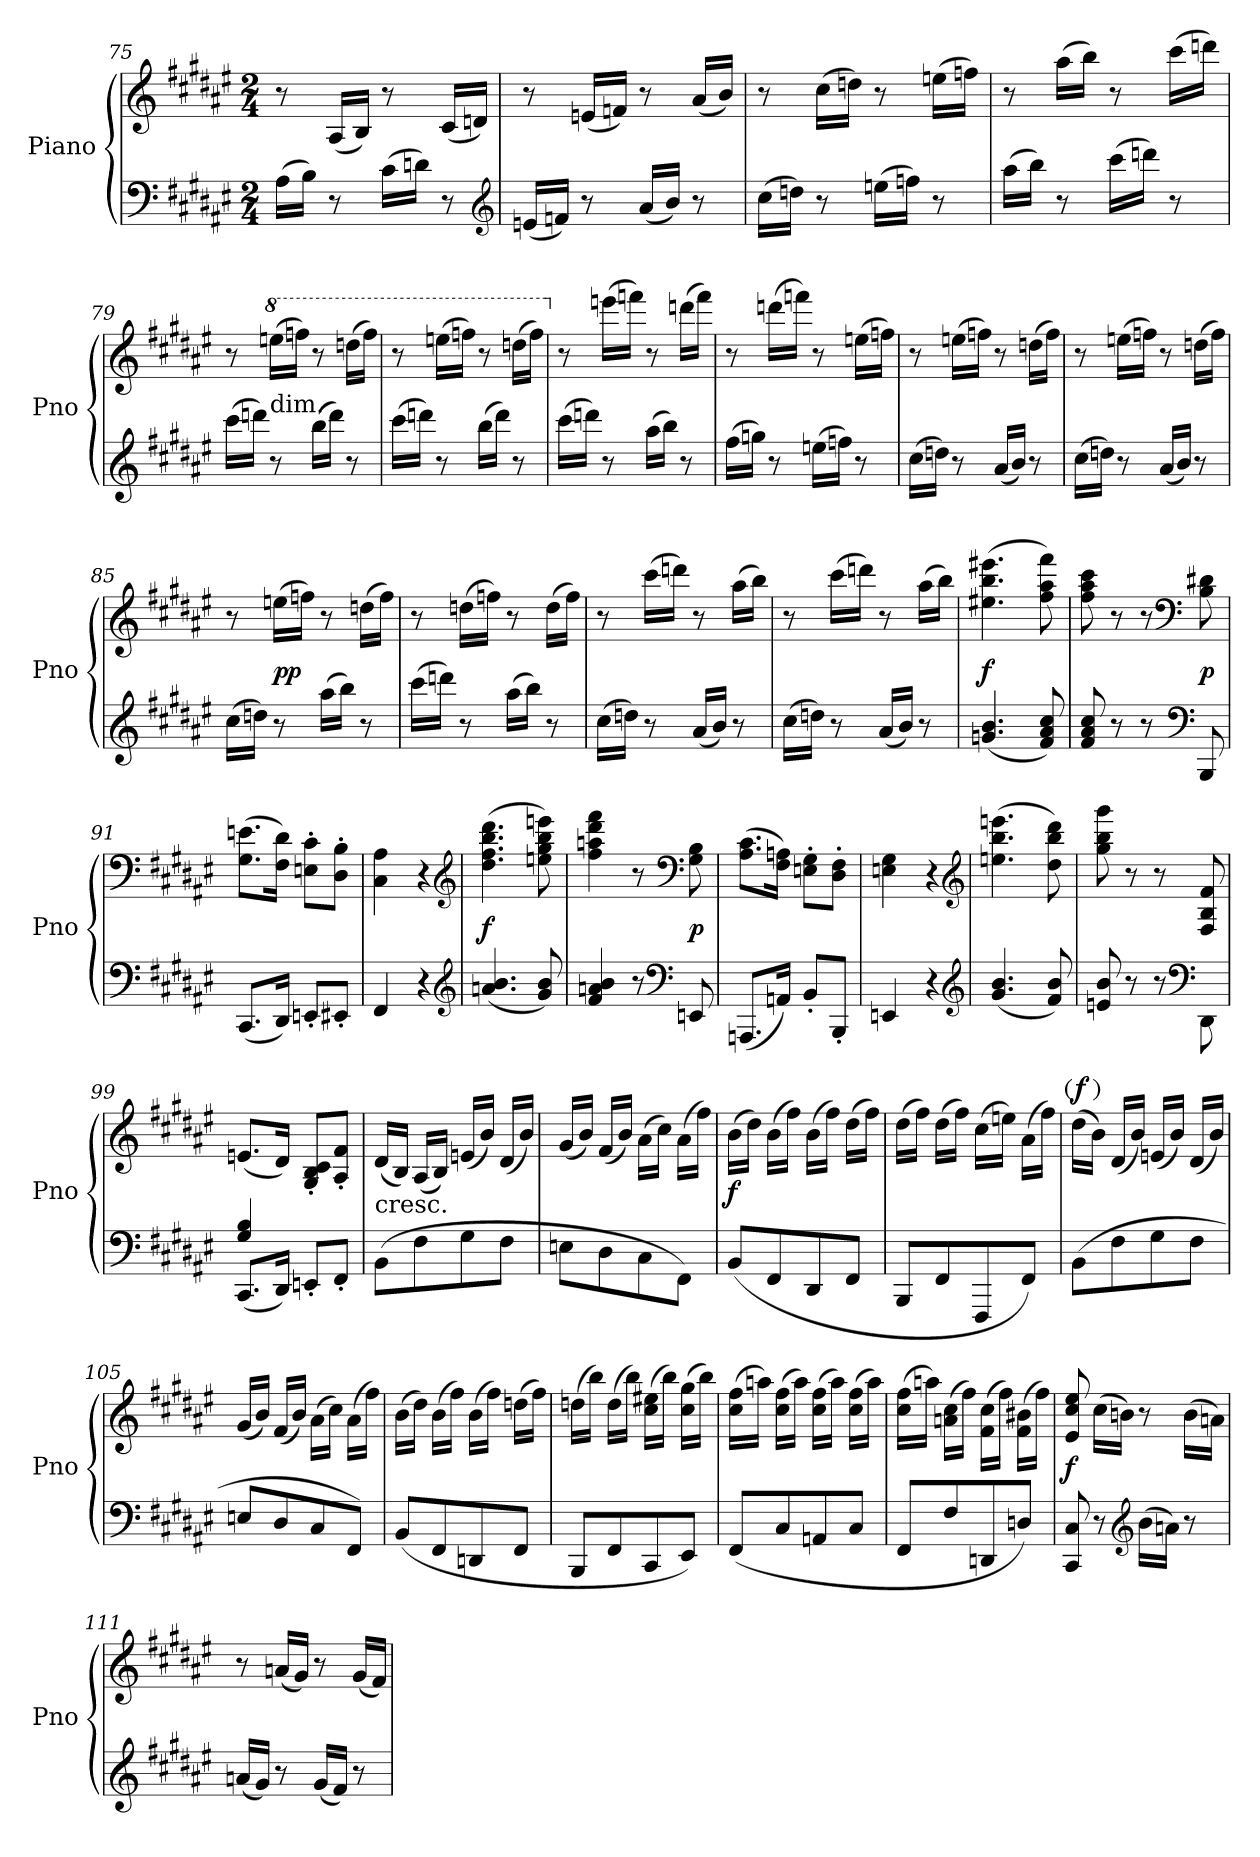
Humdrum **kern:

**kern	**kern	**dynam
*part1	*part1	*part1
*staff2	*staff1	*staff1/2
*I"Piano	*	*
*I'Pno	*	*
*clefF4	*clefG2	*
*k[f#c#g#d#a#e#]	*k[f#c#g#d#a#e#]	*
*F#:	*F#:	*
*M2/4	*M2/4	*
=75	=75	=75
(16A#LL	8r	.
16BJJ)	.	.
8r	(16A#LL	.
.	16BJJ)	.
(16c#LL	8r	.
16dnJJ)	.	.
8r	(16c#LL	.
.	16dnJJ)	.
*clefG2	*	*
=76	=76	=76
(16enLL	8r	.
16fnJJ)	.	.
8r	(16enLL	.
.	16fnJJ)	.
(16a#LL	8r	.
16bJJ)	.	.
8r	(16a#LL	.
.	16bJJ)	.
=77	=77	=77
(16cc#LL	8r	.
16ddnJJ)	.	.
8r	(16cc#LL	.
.	16ddnJJ)	.
(16eenLL	8r	.
16ffnJJ)	.	.
8r	(16eenLL	.
.	16ffnJJ)	.
=78	=78	=78
(16aa#LL	8r	.
16bbJJ)	.	.
8r	(16aa#LL	.
.	16bbJJ)	.
(16ccc#LL	8r	.
16dddnJJ)	.	.
8r	(16ccc#LL	.
.	16dddnJJ)	.
=79	=79	=79
(16ccc#LL	8r	.
16dddnJJ)	.	.
*	*8va	*
!	!LO:TX:c:t=dim.	!
8r	(16eeenLL	.
.	16fffnJJ)	.
(16bbLL	8r	.
16dddJJ)	.	.
8r	(16dddnLL	.
.	16fffJJ)	.
=80	=80	=80
(16ccc#LL	8r	.
16dddnJJ)	.	.
8r	(16eeenLL	.
.	16fffnJJ)	.
(16bbLL	8r	.
16dddJJ)	.	.
8r	(16dddnLL	.
.	16fffJJ)	.
=81	=81	=81
*	*X8va	*
(16ccc#LL	8r	.
16dddnJJ)	.	.
8r	(16eeenLL	.
.	16fffnJJ)	.
(16aa#LL	8r	.
16bbJJ)	.	.
8r	(16dddnLL	.
.	16fffJJ)	.
=82	=82	=82
(16ff#LL	8r	.
16ggnJJ)	.	.
8r	(16dddnLL	.
.	16fffnJJ)	.
(16eenLL	8r	.
16ffnJJ)	.	.
8r	(16eenLL	.
.	16ffnJJ)	.
=83	=83	=83
(16cc#LL	8r	.
16ddnJJ)	.	.
8r	(16eenLL	.
.	16ffnJJ)	.
(16a#LL	8r	.
16bJJ)	.	.
8r	(16ddnLL	.
.	16ffJJ)	.
=84	=84	=84
(16cc#LL	8r	.
16ddnJJ)	.	.
8r	(16eenLL	.
.	16ffnJJ)	.
(16a#LL	8r	.
16bJJ)	.	.
8r	(16ddnLL	.
.	16ffJJ)	.
=85	=85	=85
(16cc#LL	8r	.
16ddnJJ)	.	.
8r	(16eenLL	pp
.	16ffnJJ)	.
(16aa#LL	8r	.
16bbJJ)	.	.
8r	(16ddnLL	.
.	16ffJJ)	.
=86	=86	=86
(16ccc#LL	8r	.
16dddnJJ)	.	.
8r	(16ddnLL	.
.	16ffnJJ)	.
(16aa#LL	8r	.
16bbJJ)	.	.
8r	(16ddLL	.
.	16ffJJ)	.
=87	=87	=87
(16cc#LL	8r	.
16ddnJJ)	.	.
8r	(16ccc#LL	.
.	16dddnJJ)	.
(16a#LL	8r	.
16bJJ)	.	.
8r	(16aa#LL	.
.	16bbJJ)	.
=88	=88	=88
(16cc#LL	8r	.
16ddnJJ)	.	.
8r	(16ccc#LL	.
.	16dddnJJ)	.
(16a#LL	8r	.
16bJJ)	.	.
8r	(16aa#LL	.
.	16bbJJ)	.
=89	=89	=89
(4.gn 4.b	(4.ee#X 4.bb 4.eee#X	f
8f# 8a# 8cc#)	8ff# 8aa# 8fff#)	.
=90	=90	=90
8f# 8a# 8cc#	8ff# 8aa# 8ccc#	.
8r	8r	.
8r	8r	.
*clefF4	*clefF4	*
8BBB	8B 8d#X	p
=91	=91	=91
(8.CC#L	(8.G# 8.enL	.
16DD#Jk)	16F# 16d#Jk)	.
8EEn'L	8En' 8c#'L	.
8EE#X'J	8D#' 8B'J	.
=92	=92	=92
4FF#	4C# 4A#	.
4r	4r	.
*clefG2	*clefG2	*
=93	=93	=93
(4.an 4.b	(4.dd# 4.ff# 4.bb 4.ddd#	f
8g# 8b)	8een 8gg# 8bb 8eeen)	.
=94	=94	=94
4f# 4an 4b	4ff# 4aan 4ddd# 4fff#	.
8r	8r	.
*clefF4	*clefF4	*
8EEn	8G# 8B	p
=95	=95	=95
(8.AAAnL	(8.A# 8.c#L	.
16AAnJk)	16F# 16AnJk)	.
8BB'L	8En' 8G#'L	.
8BBB'J	8D#' 8F#'J	.
=96	=96	=96
4EEn	4En 4G#	.
4r	4r	.
*clefG2	*clefG2	*
=97	=97	=97
(4.g# 4.b	(4.een 4.bb 4.eeen	.
8f# 8b)	8dd# 8bb 8ddd#)	.
=98	=98	=98
8en 8b	8gg# 8bb 8ggg#	.
8r	8r	.
8r	8r	.
*clefF4	*	*
8DD#\	8F#/ 8B/ 8f#/	.
=99	=99	=99
*^	*	*
4G# 4B	(8.CC#/L	(8.enL	.
.	16DD#/Jk)	16d#Jk)	.
4ryy	8EEn'/L	8G#' 8B' 8c#'L	.
.	8FF#'/J	8A#' 8f#'J	.
=100	=100	=100	=100
!	!	!LO:TX:c:t=cresc.	!
*v	*v	*	*
(8BBL	(16d#LL	.
.	16BJJ)	.
8F#	(16A#LL	.
.	16BJJ)	.
8G#	(16enLL	.
.	16bJJ)	.
8F#J	(16d#LL	.
.	16bJJ)	.
=101	=101	=101
8En\L	(16g#LL	.
.	16bJJ)	.
8D#\	(16f#LL	.
.	16bJJ)	.
8C#\	(16a#LL	.
.	16cc#JJ)	.
8FF#\J)	(16a#LL	.
.	16ff#JJ)	.
=102	=102	=102
(>8BBL	(16bLL	f
.	16dd#JJ)	.
8FF#	(16bLL	.
.	16ff#JJ)	.
8DD#	(16bLL	.
.	16ff#JJ)	.
8FF#J	(16dd#LL	.
.	16ff#JJ)	.
=103	=103	=103
8BBBL	(16dd#LL	.
.	16ff#JJ)	.
8FF#	(16dd#LL	.
.	16ff#JJ)	.
8FFF#	(16cc#LL	.
.	16eenJJ)	.
8FF#J)	(16a#LL	.
.	16ff#JJ)	.
=104	=104	=104
!	!	!LO:DY:a:rj:ed=paren
(8BBL	(16dd#LL	f
.	16bJJ)	.
8F#	(16d#LL	.
.	16bJJ)	.
8G#	(16enLL	.
.	16bJJ)	.
8F#J	(16d#LL	.
.	16bJJ)	.
=105	=105	=105
8EnL	(16g#LL	.
.	16bJJ)	.
8D#	(16f#LL	.
.	16bJJ)	.
8C#	(16a#LL	.
.	16cc#JJ)	.
8FF#J)	(16a#LL	.
.	16ff#JJ)	.
=106	=106	=106
(>8BBL	(16bLL	.
.	16dd#JJ)	.
8FF#	(16bLL	.
.	16ff#JJ)	.
8DDn	(16bLL	.
.	16ff#JJ)	.
8FF#J	(16ddnLL	.
.	16ff#JJ)	.
=107	=107	=107
8BBBL	(16ddnLL	.
.	16bbJJ)	.
8FF#	(16ddLL	.
.	16bbJJ)	.
8CC#	(16cc# 16ee#XLL	.
.	16bbJJ)	.
8EE#J)	(16cc# 16gg#LL	.
.	16bbJJ)	.
=108	=108	=108
(>8FF#L	(16cc# 16ff#LL	.
.	16aanJJ)	.
8C#	(16cc# 16ff#LL	.
.	16aaJJ)	.
8AAn	(16cc# 16ff#LL	.
.	16aaJJ)	.
8C#J	(16cc# 16ff#LL	.
.	16aaJJ)	.
=109	=109	=109
8FF#L	(16cc# 16ff#LL	.
.	16aanJJ)	.
8F#	(16an 16cc#LL	.
.	16ff#JJ)	.
8DDn	(16f# 16cc#LL	.
.	16ff#JJ)	.
8DnJ)	(16f# 16b#XLL	.
.	16ff#JJ)	.
=110	=110	=110
8CC# 8C#	8e# 8cc# 8ee#	f
8r	(16cc#LL	.
.	16bnJJ)	.
*clefG2	*	*
(16b\LL	8r	.
16an\JJ)	.	.
8r	(16b\LL	.
.	16an\JJ)	.
=111	=111	=111
(16anLL	8r	.
16g#JJ)	.	.
8r	(16anLL	.
.	16g#JJ)	.
(16g#LL	8r	.
16f#JJ)	.	.
8r	(16g#LL	.
.	16f#JJ)	.
=	=	=
*-	*-	*-
